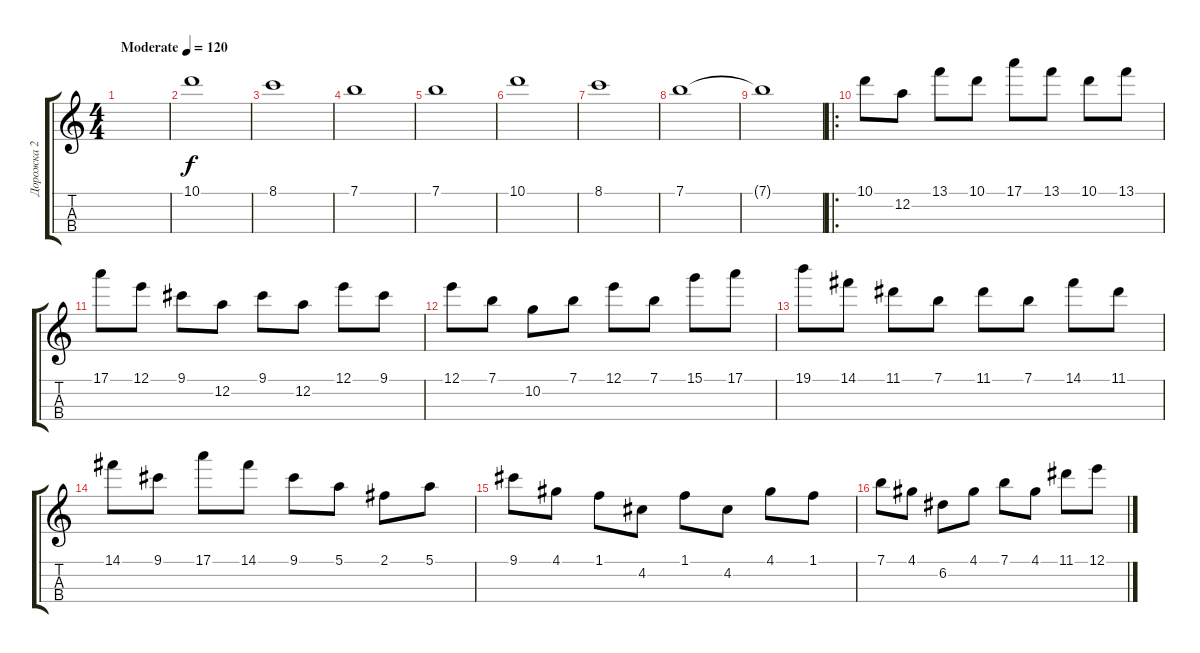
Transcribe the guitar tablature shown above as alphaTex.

\track ("Дорожка 2" "Дорожка 2") {solo instrument choiraahs}
\staff {score tabs}
\tuning (E5 A4 D4 G3) {hide}
\ts (4 4)
\tempo (120 "Moderate")
\clef g2
\ks c
|
10.1.1 |
8.1.1 |
7.1.1 |
7.1.1 |
10.1.1 |
8.1.1 |
7.1.1 |
7.1{t}.1 |
\ro
10.1.8 12.2.8 13.1.8 10.1.8 17.1.8 13.1.8 10.1.8 13.1.8 |
17.1.8 12.1.8 9.1.8 12.2.8 9.1.8 12.2.8 12.1.8 9.1.8 |
12.1.8 7.1.8 10.2.8 7.1.8 12.1.8 7.1.8 15.1.8 17.1.8 |
19.1.8 14.1.8 11.1.8 7.1.8 11.1.8 7.1.8 14.1.8 11.1.8 |
14.1.8 9.1.8 17.1.8 14.1.8 9.1.8 5.1.8 2.1.8 5.1.8 |
9.1.8 4.1.8 1.1.8 4.2.8 1.1.8 4.2.8 4.1.8 1.1.8 |
7.1.8 4.1.8 6.2.8 4.1.8 7.1.8 4.1.8 11.1.8 12.1.8
